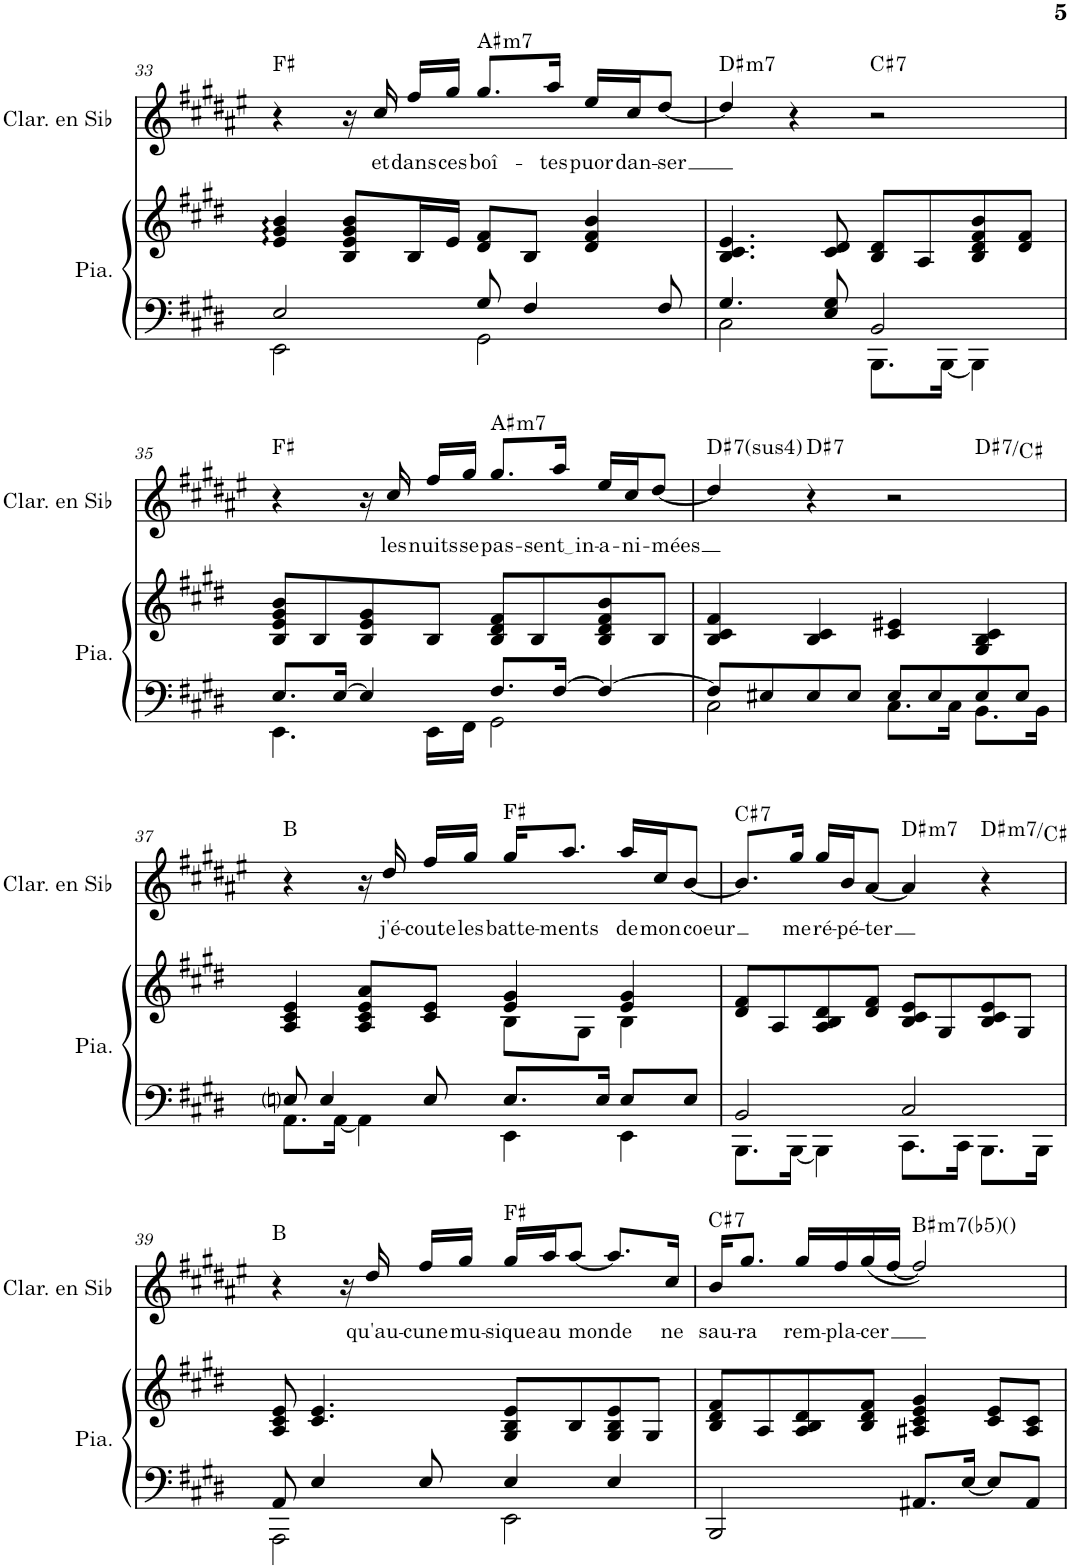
**kern	**kern	**kern	**text	**harte
*part2	*part2	*part1	*part1	*part1
*staff3	*staff2	*staff1	*staff1	*
*I"Piano	*	*I"Clarinette en Sib	*	*
*I'Pia.	*	*I'Clar. en Sib	*	*
!!LO:PB:g=z
*clefF4	*clefG2	*clefG2	*	*
*	*	*Trd1c2	*	*
*k[f#c#g#d#]	*k[f#c#g#d#]	*k[f#c#g#d#a#e#]	*	*
*M4/4	*M4/4	*M4/4	*	*
=33	=33	=33	=33	=33
*^	*	*	*	*
2E/	2EE\	4e/ 4g#/ 4b/	4r	.	F#:maj
.	.	8B/ 8e/ 8g#/ 8b/L	16r	.	.
!	!	!	!	!LO:LY:b	!
.	.	.	16cc#/	et	.
!	!	!	!	!LO:LY:b	!
.	.	16B/L	16ff#/LL	dans	.
!	!	!	!	!LO:LY:b	!
.	.	16e/JJ	16gg#/JJ	ces	.
!	!	!	!	!LO:LY:b	!LO:H:kt=m7
8G#/	2GG#\	8d#/ 8f#/L	8.gg#/L	boî-	A#:min7
4F#/	.	8B/J	.	.	.
!	!	!	!	!LO:LY:b	!
.	.	.	16aa#/Jk	-tes	.
!	!	!	!	!LO:LY:b	!
.	.	4d#/ 4f#/ 4b/	16ee#/LL	puor	.
!	!	!	!	!LO:LY:b	!
.	.	.	16cc#/J	dan-	.
!	!	!	!	!LO:LY:b	!
8F#/	.	.	[8dd#/J	-ser	.
=34	=34	=34	=34	=34	=34
!	!	!	!	!	!LO:H:kt=m7
4.G#/	2C#\	4.B/ 4.c#/ 4.e/	4dd#/]	.	D#:min7
.	.	.	4r	.	.
8E/ 8G#/	.	8c#/ 8d#/	.	.	.
!	!	!	!	!	!LO:H:kt=7
2BB/	8.BBB\L	8B/ 8d#/L	2r	.	C#:7
.	.	8A/	.	.	.
.	[16BBB\Jk	.	.	.	.
.	4BBB\]	8B/ 8d#/ 8f#/ 8b/	.	.	.
.	.	8d#/ 8f#/J	.	.	.
!!LO:LB:g=z
=35	=35	=35	=35	=35	=35
8.E/L	4.EE\	8B/ 8e/ 8g#/ 8b/L	4r	.	F#:maj
.	.	8B/	.	.	.
[16E/Jk	.	.	.	.	.
4E/]	.	8B/ 8e/ 8g#/	16r	.	.
!	!	!	!	!LO:LY:b	!
.	.	.	16cc#/	les	.
!	!	!	!	!LO:LY:b	!
.	16EE\LL	8B/J	16ff#/LL	nuits	.
!	!	!	!	!LO:LY:b	!
.	16FF#\JJ	.	16gg#/JJ	se	.
!	!	!	!	!LO:LY:b	!LO:H:kt=m7
8.F#/L	2GG#\	8B/ 8d#/ 8f#/L	8.gg#/L	pas-	A#:min7
.	.	8B/	.	.	.
!	!	!	!	!LO:LY:b	!
[16F#/Jk	.	.	16aa#/Jk	sent in	.
!	!	!	!	!LO:LY:b	!
4F#/_	.	8B/ 8d#/ 8f#/ 8b/	16ee#/LL	-a-	.
!	!	!	!	!LO:LY:b	!
.	.	.	16cc#/J	-ni-	.
!	!	!	!	!LO:LY:b	!
.	.	8B/J	[8dd#/J	-mées	.
=36	=36	=36	=36	=36	=36
!	!	!	!	!	!LO:H:kt=74
*	*	*	*^	*	*
8F#/L]	2C#\	4B/ 4c#/ 4f#/	4dd#/]	2.ryy	.	D#:sus4(7)
8E#X/	.	.	.	.	.	.
!	!	!	!	!	!	!LO:H:kt=7
8E#/	.	4B/ 4c#/	4r	.	.	D#:7
8E#/J	.	.	.	.	.	.
8E#/L	8.C#\L	4c#/ 4e#X/	2r	.	.	.
8E#/	.	.	.	.	.	.
.	16C#\Jk	.	.	.	.	.
!	!	!	!	!	!	!LO:H:kt=7
8E#/	8.BB\L	4G#/ 4B/ 4c#/	.	4ryy	.	D#:7/b7
8E#/J	.	.	.	.	.	.
.	16BB\Jk	.	.	.	.	.
*	*	*	*v	*v	*	*
!!LO:LB:g=z
=37	=37	=37	=37	=37	=37
*	*	*^	*	*	*
8Eni/	8.AA\L	4A/ 4c#/ 4e/	2ryy	4r	.	B:maj
4E/	.	.	.	.	.	.
.	[16AA\Jk	.	.	.	.	.
.	4AA\]	8A/ 8c#/ 8e/ 8a/L	.	16r	.	.
!	!	!	!	!	!LO:LY:b	!
.	.	.	.	16dd#/	j'é-	.
!	!	!	!	!	!LO:LY:b	!
8E/	.	8c#/ 8e/J	.	16ff#/LL	-coute	.
!	!	!	!	!	!LO:LY:b	!
.	.	.	.	16gg#/JJ	les	.
!	!	!	!	!	!LO:LY:b	!
8.E/L	4EE\	4e/ 4g#/	8B\L	16gg#/KL	batte-	F#:maj
!	!	!	!	!	!LO:LY:b	!
.	.	.	.	8.aa#/J	-ments	.
.	.	.	8G#\J	.	.	.
16E/Jk	.	.	.	.	.	.
!	!	!	!	!	!LO:LY:b	!
8E/L	4EE\	4e/ 4g#/	4B\	16aa#/LL	de	.
!	!	!	!	!	!LO:LY:b	!
.	.	.	.	16cc#/J	mon	.
!	!	!	!	!	!LO:LY:b	!
8E/J	.	.	.	[8b/J	coeur	.
*	*	*v	*v	*	*	*
=38	=38	=38	=38	=38	=38
!	!	!	!	!	!LO:H:kt=7
2BB/	8.BBB\L	8d#/ 8f#/L	8.b/L]	.	C#:7
.	.	8A/	.	.	.
!	!	!	!	!LO:LY:b	!
.	[16BBB\Jk	.	16gg#/Jk	me	.
!	!	!	!	!LO:LY:b	!
.	4BBB\]	8A/ 8B/ 8d#/	16gg#/LL	ré-	.
!	!	!	!	!LO:LY:b	!
.	.	.	16b/J	-pé-	.
!	!	!	!	!LO:LY:b	!
.	.	8d#/ 8f#/J	[8a#/J	-ter	.
!	!	!	!	!	!LO:H:kt=m7
2C#/	8.CC#\L	8B/ 8c#/ 8e/L	4a#/]	.	D#:min7
.	.	8G#/	.	.	.
.	16CC#\Jk	.	.	.	.
!	!	!	!	!	!LO:H:kt=m7
.	8.BBB\L	8B/ 8c#/ 8e/	4r	.	D#:min7/b7
.	.	8G#/J	.	.	.
.	16BBB\Jk	.	.	.	.
!!LO:LB:g=z
=39	=39	=39	=39	=39	=39
8AA/	2AAA\	8A/ 8c#/ 8e/	4r	.	B:maj
4E/	.	4.c#/ 4.e/	.	.	.
.	.	.	16r	.	.
!	!	!	!	!LO:LY:b	!
.	.	.	16dd#/	qu'au-	.
!	!	!	!	!LO:LY:b	!
8E/	.	.	16ff#/LL	-cune	.
!	!	!	!	!LO:LY:b	!
.	.	.	16gg#/JJ	mu-	.
!	!	!	!	!LO:LY:b	!
4E/	2EE\	8G#/ 8B/ 8e/L	16gg#/LL	-sique	F#:maj
!	!	!	!	!LO:LY:b	!
.	.	.	16aa#/J	au	.
!	!	!	!	!LO:LY:b	!
.	.	8B/	[8aa#/J	monde	.
4E/	.	8G#/ 8B/ 8e/	8.aa#/L]	.	.
.	.	8G#/J	.	.	.
!	!	!	!	!LO:LY:b	!
.	.	.	16cc#/Jk	ne	.
*v	*v	*	*	*	*
=40	=40	=40	=40	=40
!	!	!	!LO:LY:b	!LO:H:kt=7
2BBB/	8B/ 8d#/ 8f#/L	16b/KL	sau-	C#:7
!	!	!	!LO:LY:b	!
.	.	8.gg#/J	-ra	.
.	8A/	.	.	.
!	!	!	!LO:LY:b	!
.	8A/ 8B/ 8d#/	16gg#/LL	rem-	.
!	!	!	!LO:LY:b	!
.	.	16ff#/	-pla-	.
!	!	!	!LO:LY:b	!
.	8B/ 8d#/ 8f#/J	(16gg#/	-cer	.
.	.	[16ff#/JJ	.	.
!	!	!	!	!LO:H:kt=m7(b5)()
8.AA#X/L	4A#X/ 4c#/ 4e/ 4g#/	2ff#/])	.	B#:hdim7
[16E/Jk	.	.	.	.
8E/L]	8c#/ 8e/L	.	.	.
8AA#/J	8A#/ 8c#/J	.	.	.
=	=	=	=	=
*-	*-	*-	*-	*-
